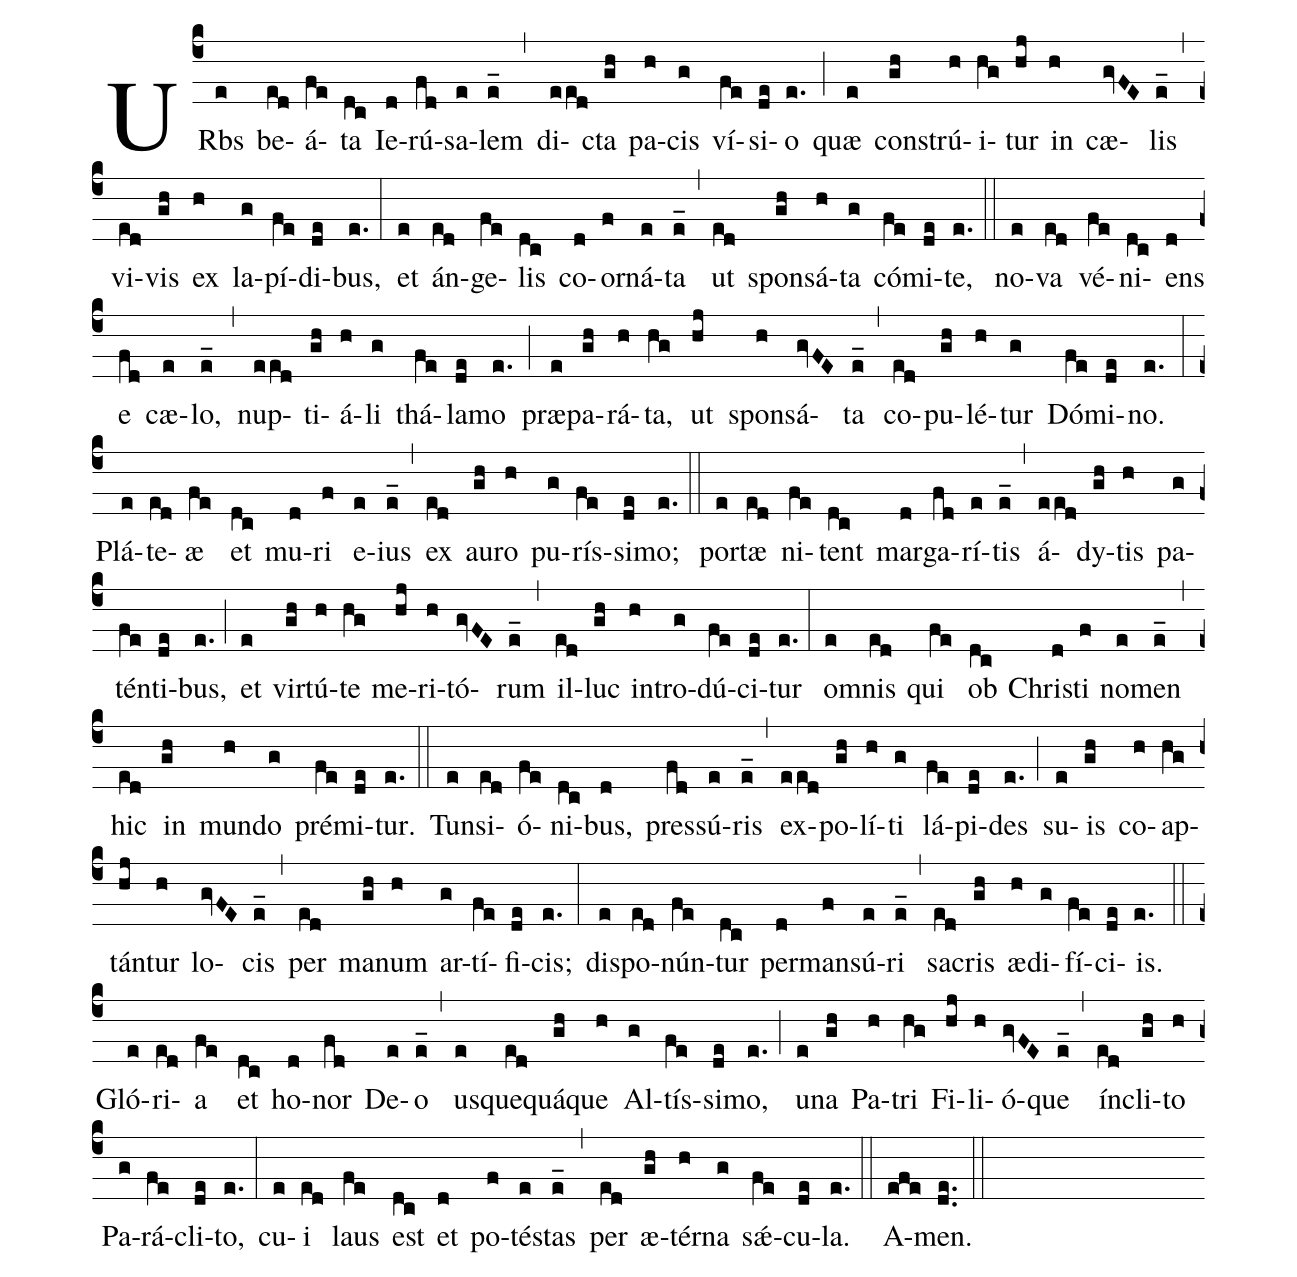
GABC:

%%
(c4)
URbs(e) be(ed)á(fe)ta(dc) Ie(d)rú(fd)sa(e)lem(e_) (,)
di(eed)cta(gh) pa(h)cis(g) ví(fe)si(de)o(e.) (;)
quæ(e) con(gh)strú(h)i(hg)tur(hj) in(h) cæ(gvFE)lis(e_) (,)
vi(ed)vis(gh) ex(h) la(g)pí(fe)di(de)bus,(e.) (:)
et(e) án(ed)ge(fe)lis(dc) co(d)or(f)ná(e)ta(e_) (,)
ut(ed) spon(gh)sá(h)ta(g) có(fe)mi(de)te,(e.) (::)

no(e)va(ed) vé(fe)ni(dc)ens(d) e(fd) cæ(e)lo,(e_) (,)
nup(eed)ti(gh)á(h)li(g) thá(fe)la(de)mo(e.) (;)
præ(e)pa(gh)rá(h)ta,(hg) ut(hj) spon(h)sá(gvFE)ta(e_) (,)
co(ed)pu(gh)lé(h)tur(g) Dó(fe)mi(de)no.(e.) (:)
Plá(e)te(ed)æ(fe) et(dc) mu(d)ri(f) e(e)ius(e_) (,)
ex(ed) au(gh)ro(h) pu(g)rís(fe)si(de)mo;(e.) (::)

por(e)tæ(ed) ni(fe)tent(dc) mar(d)ga(fd)rí(e)tis(e_) (,)
á(eed)dy(gh)tis(h) pa(g)tén(fe)ti(de)bus,(e.) (;)
et(e) vir(gh)tú(h)te(hg) me(hj)ri(h)tó(gvFE)rum(e_) (,)
il(ed)luc(gh) in(h)tro(g)dú(fe)ci(de)tur(e.) (:)
om(e)nis(ed) qui(fe) ob(dc) Chri(d)sti(f) no(e)men(e_) (,)
hic(ed) in(gh) mun(h)do(g) pré(fe)mi(de)tur.(e.) (::)

Tun(e)si(ed)ó(fe)ni(dc)bus,(d) pres(fd)sú(e)ris(e_) (,)
ex(eed)po(gh)lí(h)ti(g) lá(fe)pi(de)des(e.) (;)
su(e)is(gh) co(h)ap(hg)tán(hj)tur(h) lo(gvFE)cis(e_) (,)
per(ed) ma(gh)num(h) ar(g)tí(fe)fi(de)cis;(e.) (:)
di(e)spo(ed)nún(fe)tur(dc) per(d)man(f)sú(e)ri(e_) (,)
sa(ed)cris(gh) æ(h)di(g)fí(fe)ci(de)is.(e.) (::)

Gló(e)ri(ed)a(fe) et(dc) ho(d)nor(fd) De(e)o(e_) (,)
us(e)que(ed)quá(gh)que(h) Al(g)tís(fe)si(de)mo,(e.) (;)
u(e)na(gh) Pa(h)tri(hg) Fi(hj)li(h)ó(gvFE)que(e_) (,)
ín(ed)cli(gh)to(h) Pa(g)rá(fe)cli(de)to,(e.) (:)
cu(e)i(ed) laus(fe) est(dc) et(d) po(f)té(e)stas(e_) (,)
per(ed) æ(gh)tér(h)na(g) sǽ(fe)cu(de)la.(e.) (::)

A(efe)men.(de..) (::)
